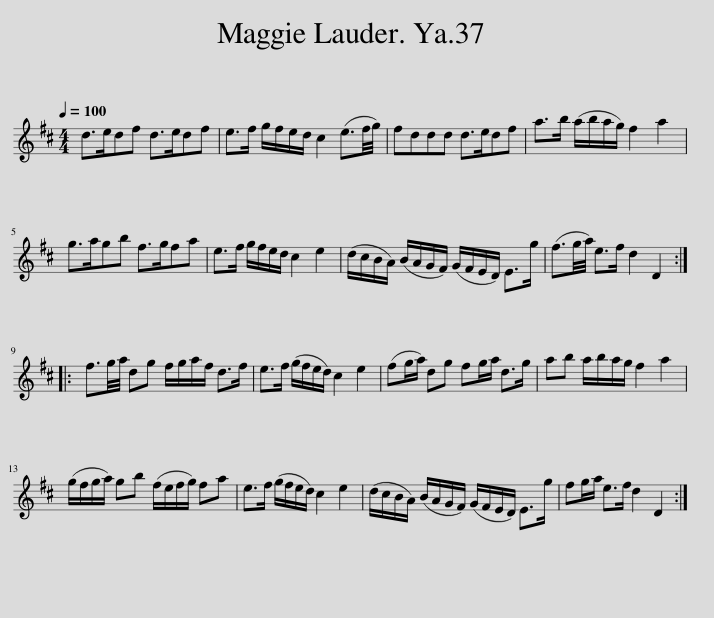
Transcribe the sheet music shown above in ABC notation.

X:1
L:1/8
Q:1/4=100
M:4/4
I:linebreak $
K:D
V:1 treble
V:1
 d>edf d>edf | e>f g/f/e/d/ c2 (e3/2f/4g/4) | fddd d>edf | a>b (a/b/a/g/) f2 a2 |$ g>agb f>gfa | %5
 e>f g/f/e/d/ c2 e2 | (d/c/B/A/) (B/A/G/F/) (G/F/E/D/) E>g | (f3/2g/4a/4) e>f d2 D2 ::$ f3/2g/4a/4 dg f/g/a/f/ d>f | e>f (g/f/e/d/) c2 e2 | %10
 (fg/a/) dg fg/a/ d>g | ab a/b/a/g/ f2 a2 |$ (g/f/g/a/) gb (f/e/f/g/) fa | e>f (g/f/e/d/) c2 e2 | (d/c/B/A/) (B/A/G/F/) (G/F/E/D/) E>g | %15
 fg/a/ e>f d2 D2 :| %16
